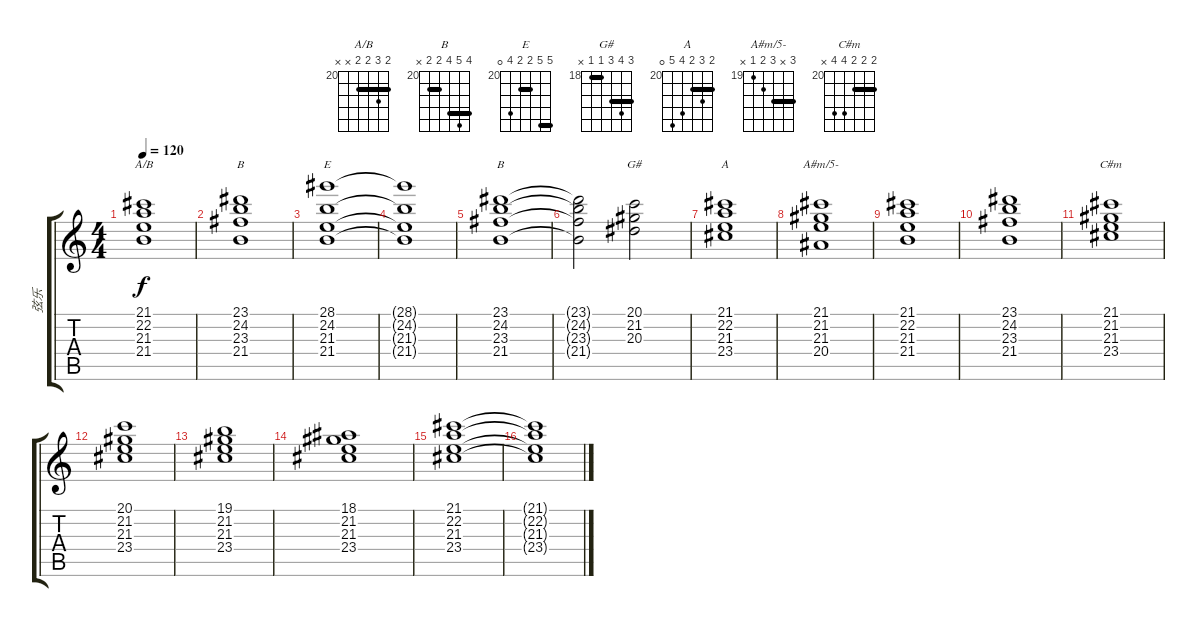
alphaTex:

\track ("弦乐" "弦乐") {instrument synthstrings1}
\staff {score tabs}
\tuning (E4 B3 G3 D3 A2 E2) {hide}
\chord ("A/B" 21 22 21 21 x x) {firstfret 20 barre 21}
\chord ("B" 23 24 23 21 x x) {firstfret 20 barre 23}
\chord ("E" 24 24 21 21 23 0) {firstfret 20 barre (21 24)}
\chord ("B" 23 24 23 21 21 x) {firstfret 20 barre (21 23)}
\chord ("G#" 20 21 20 18 18 x) {firstfret 18 barre (18 20)}
\chord ("A" 21 22 21 23 24 0) {firstfret 20 barre 21}
\chord ("A#m/5-" 21 x 21 20 19 x) {firstfret 19 barre 21}
\chord ("C#m" 21 21 21 23 23 x) {firstfret 20 barre 21}
\ts (4 4)
\tempo 120
\clef g2
\ks c
(21.1 22.2 21.3 21.4).1{ch "A/B" dy f} |
(23.1 24.2 23.3 21.4).1{ch "B"} |
(28.1 24.2 21.3 21.4).1{ch "E"} |
(28.1{t} 24.2{t} 21.3{t} 21.4{t}).1 |
(23.1 24.2 23.3 21.4).1{ch "B"} |
(23.1{t} 24.2{t} 23.3{t} 21.4{t}).2 (20.1 21.2 20.3).2{ch "G#"} |
(21.1 22.2 21.3 23.4).1{ch "A"} |
(21.1 21.2 21.3 20.4).1{ch "A#m/5-"} |
(21.1 22.2 21.3 21.4).1 |
(23.1 24.2 23.3 21.4).1 |
(21.1 21.2 21.3 23.4).1{ch "C#m"} |
(20.1 21.2 21.3 23.4).1 |
(19.1 21.2 21.3 23.4).1 |
(18.1 21.2 21.3 23.4).1 |
(21.1 22.2 21.3 23.4).1 |
(21.1{t} 22.2{t} 21.3{t} 23.4{t}).1
